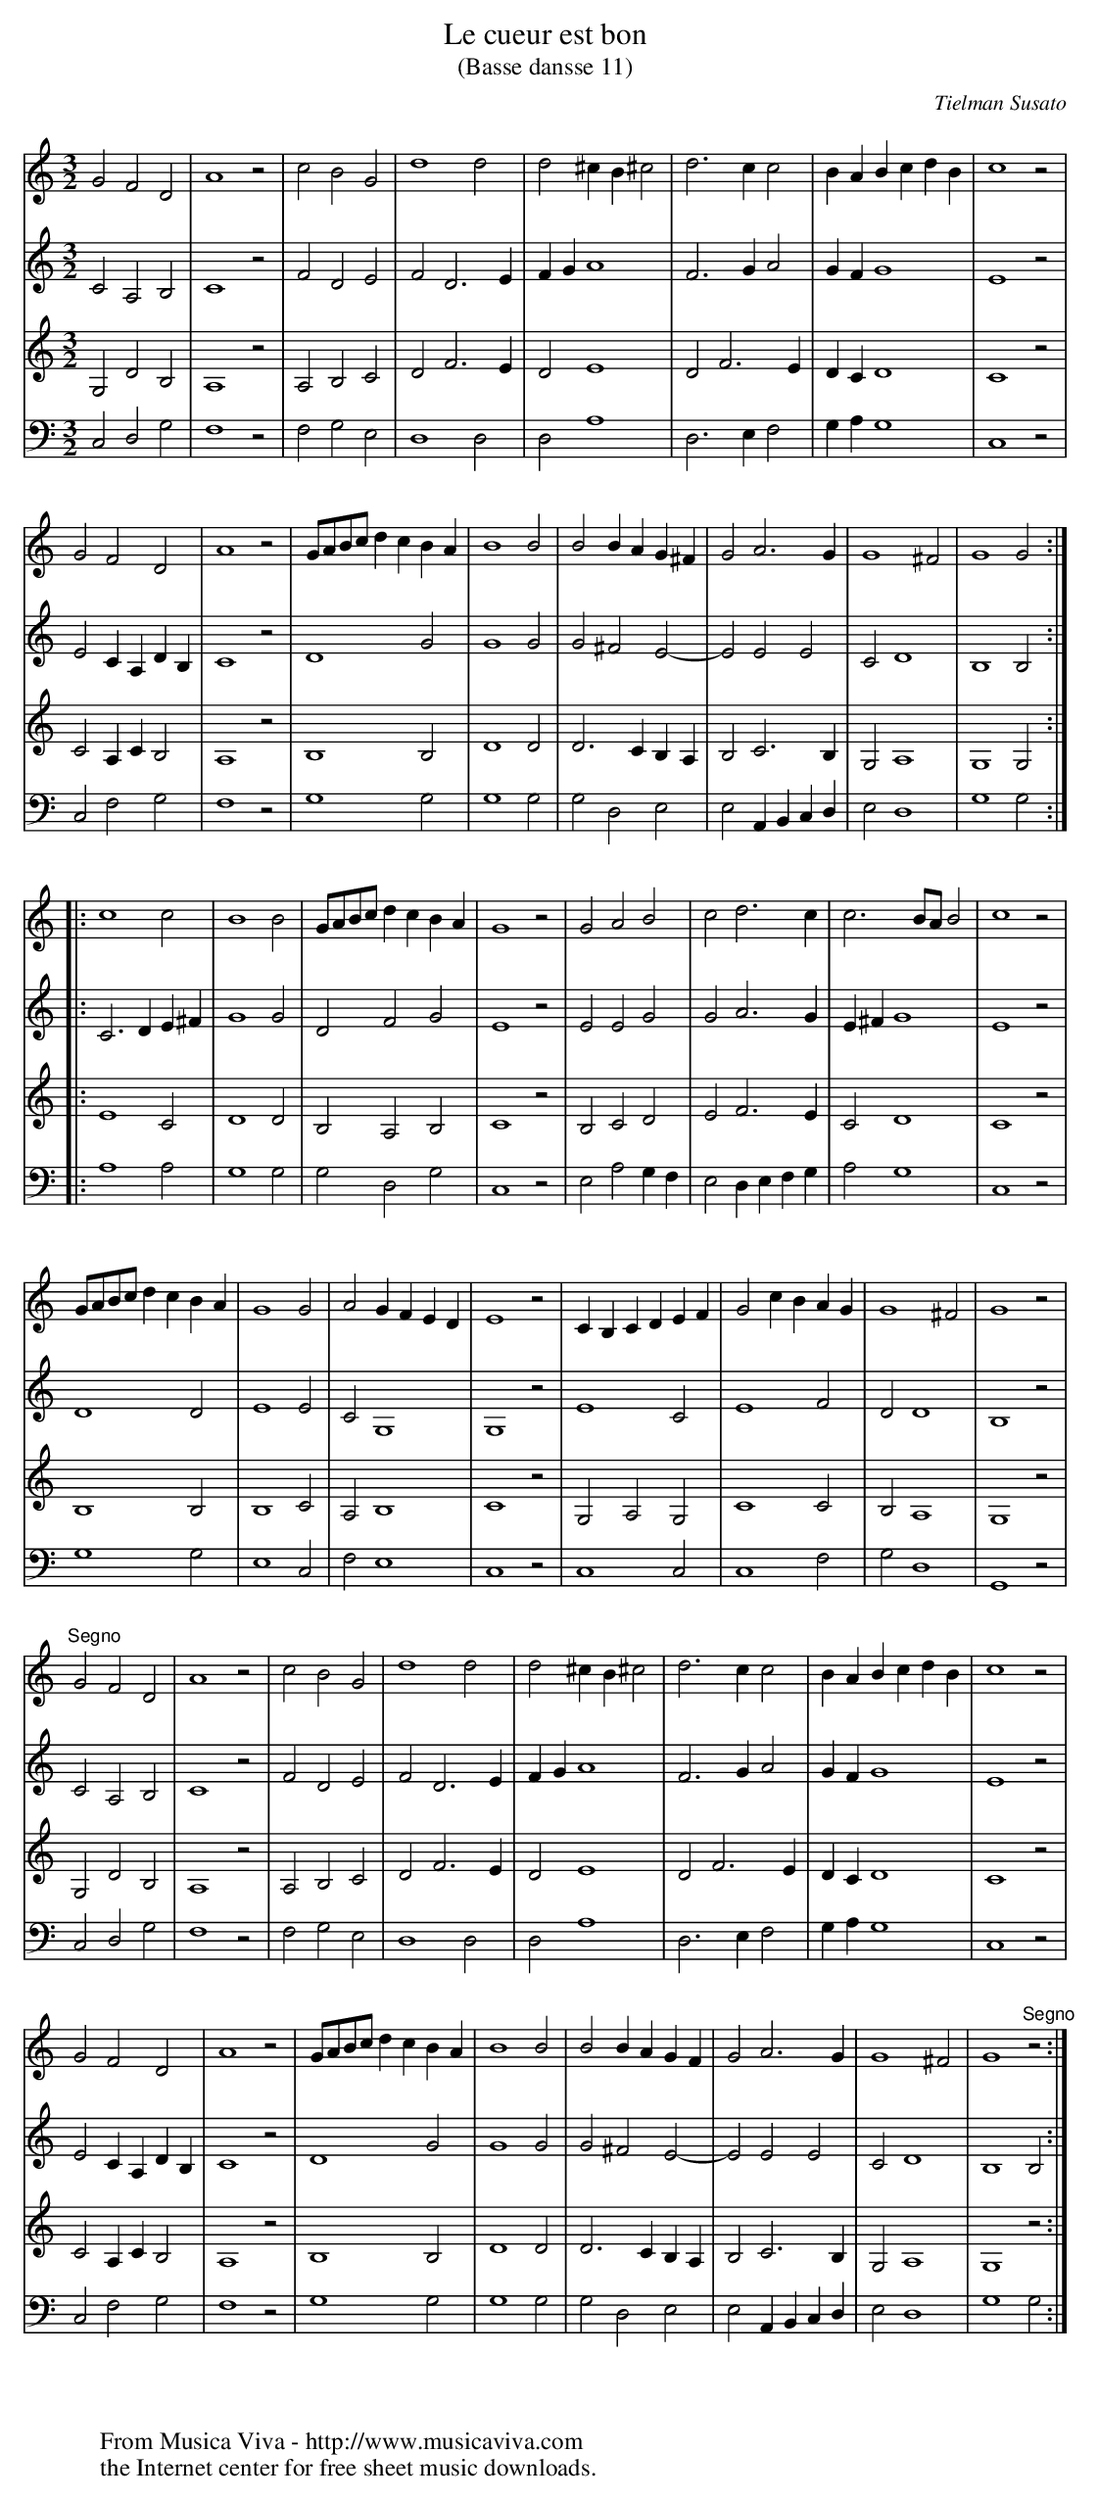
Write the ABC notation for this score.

X:1
T:Le cueur est bon
T:(Basse dansse 11)
C:Tielman Susato
M:3/2
L:1/2
K:Gmix
V:1
GFD|A2z|cBG|d2d|d^c/B/^c|d>cc|B/A/B/c/d/B/|c2z|
V:2
CA,B,|C2z|FDE|FD>E|F/G/A2|F>GA|G/F/G2|E2z|
V:3
G,DB,|A,2z|A,B,C|DF>E|DE2|DF>E|D/C/D2|C2z|
V:4
C,D,G,|F,2z|F,G,E,|D,2D,|D,A,2|D,>E,F,|G,/A,/G,2|C,2z|
V:1
GFD|A2z|G//A//B//c// d/c/B/A/|B2B|BB/A/G/^F/|GA>G|G2^F|G2G:|
V:2
EC/A,/D/B,/|C2z|D2G|G2G|G^FE-|EEE|CD2|B,2B,:|
V:3
CA,/C/B,|A,2z|B,2B,|D2D|D>C B,/A,/|B,C>B,|G,A,2|G,2G,:|
V:4
C,F,G,|F,2z|G,2G,|G,2G,|G,D,E,|E,A,,/B,,/C,/D,/|E,D,2|G,2G,:|
V:1
|:c2c|B2B|G//A//B//c// d/c/B/A/|G2z|GAB|cd>c|c3/2B//A//B|c2z|
V:2
|:C>D E/^F/|G2G|DFG|E2z|EEG|GA>G|E/^F/G2|E2z|
V:3
|:E2C|D2D|B,A,B,|C2z|B,CD|EF>E|CD2|C2z|
V:4
|:A,2A,|G,2G,|G,D,G,|C,2z|E,A,G,/F,/|E,D,/E,/F,/G,/|A,G,2|C,2z|
V:1
G//A//B//c// d/c/B/A/|G2G|AG/F/E/D/|E2z|C/B,/C/D/E/F/|Gc/B/A/G/|G2^F|G2z|
V:2
D2D|E2E|CG,2|G,2z|E2C|E2F|DD2|B,2z|
V:3
B,2B,|B,2C|A,B,2|C2z|G,A,G,|C2C|B,A,2|G,2z|
V:4
G,2G,|E,2C,|F,E,2|C,2z|C,2C,|C,2F,|G,D,2|G,,2z|
V:1
"^Segno"GFD|A2z|cBG|d2d|d^c/B/^c|d>cc|B/A/B/c/d/B/|c2z|
V:2
CA,B,|C2z|FDE|FD>E|F/G/A2|F>GA|G/F/G2|E2z|
V:3
G,DB,|A,2z|A,B,C|DF>E|DE2|DF>E|D/C/D2|C2z|
V:4
C,D,G,|F,2z|F,G,E,|D,2D,|D,A,2|D,>E,F,|G,/A,/G,2|C,2z|
V:1
GFD|A2z|G//A//B//c// d/c/B/A/|B2B|BB/A/G/F/|GA>G|G2^F|G2"^Segno"z:|
V:2
EC/A,/D/B,/|C2z|D2G|G2G|G^FE-|EEE|CD2|B,2B,:|
V:3
CA,/C/B,|A,2z|B,2B,|D2D|D>C B,/A,/|B,C>B,|G,A,2|G,2z:|
V:4
C,F,G,|F,2z|G,2G,|G,2G,|G,D,E,|E,A,,/B,,/C,/D,/|E,D,2|G,2G,:|
W:
W:
W:  From Musica Viva - http://www.musicaviva.com
W:  the Internet center for free sheet music downloads.
